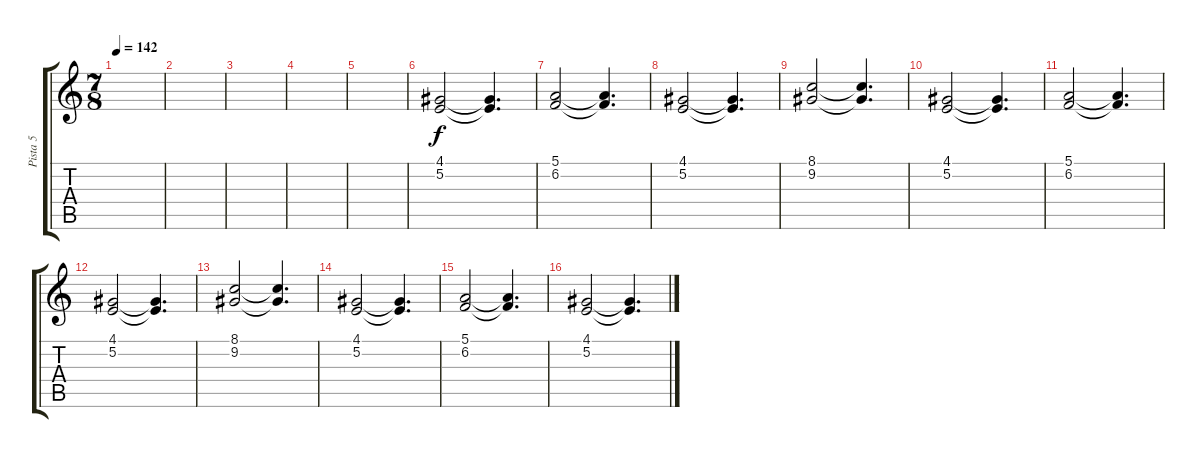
\track ("Pista 5" "Pista 5") {instrument stringensemble2}
\staff {score tabs}
\tuning (E4 B3 G3 D3 A2 E2) {hide}
\ts (7 8)
\tempo 142
\clef g2
\ks c
|
|
|
|
|
(4.1 5.2).2{volume 10 instrument stringensemble2} (4.1{t} 5.2{t}).4{d} |
(5.1 6.2).2 (5.1{t} 6.2{t}).4{d} |
(4.1 5.2).2 (4.1{t} 5.2{t}).4{d} |
(8.1 9.2).2 (8.1{t} 9.2{t}).4{d} |
(4.1 5.2).2 (4.1{t} 5.2{t}).4{d} |
(5.1 6.2).2 (5.1{t} 6.2{t}).4{d} |
(4.1 5.2).2 (4.1{t} 5.2{t}).4{d} |
(8.1 9.2).2 (8.1{t} 9.2{t}).4{d} |
(4.1 5.2).2 (4.1{t} 5.2{t}).4{d} |
(5.1 6.2).2 (5.1{t} 6.2{t}).4{d} |
(4.1 5.2).2 (4.1{t} 5.2{t}).4{d}
